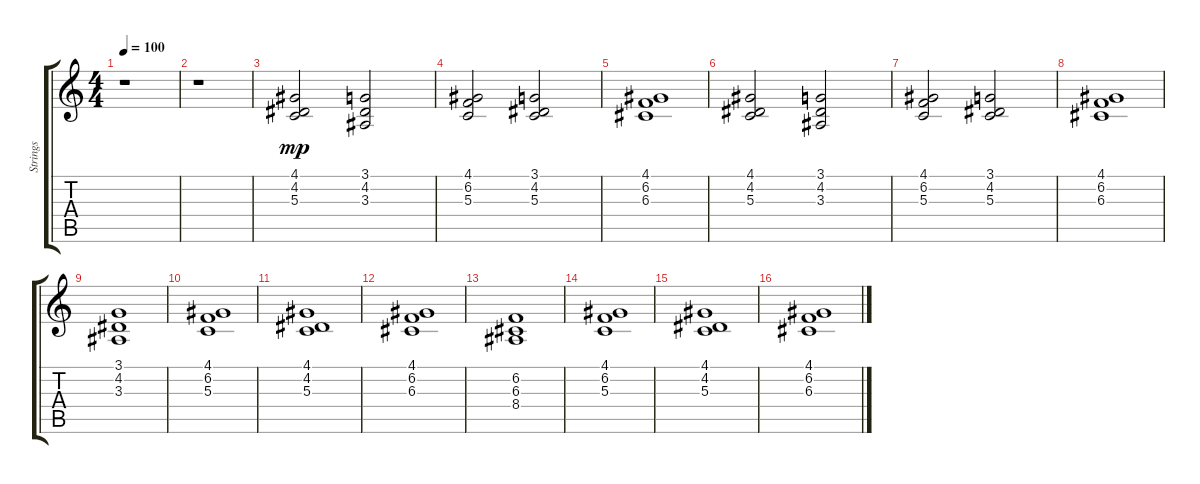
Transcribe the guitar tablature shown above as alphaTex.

\track ("Strings" "Strings") {instrument synthstrings1}
\staff {score tabs}
\tuning (E4 B3 G3 D3 A2 E2) {hide}
\ts (4 4)
\tempo 100
\clef g2
\ks c
r.1{dy mp} |
r.1 |
(4.1 4.2 5.3).2 (3.1 4.2 3.3).2 |
(4.1 6.2 5.3).2 (3.1 4.2 5.3).2 |
(4.1 6.2 6.3).1 |
(4.1 4.2 5.3).2 (3.1 4.2 3.3).2 |
(4.1 6.2 5.3).2 (3.1 4.2 5.3).2 |
(4.1 6.2 6.3).1 |
(3.1 4.2 3.3).1 |
(4.1 6.2 5.3).1 |
(4.1 4.2 5.3).1 |
(4.1 6.2 6.3).1 |
(6.2 6.3 8.4).1 |
(4.1 6.2 5.3).1 |
(4.1 4.2 5.3).1 |
(4.1 6.2 6.3).1
